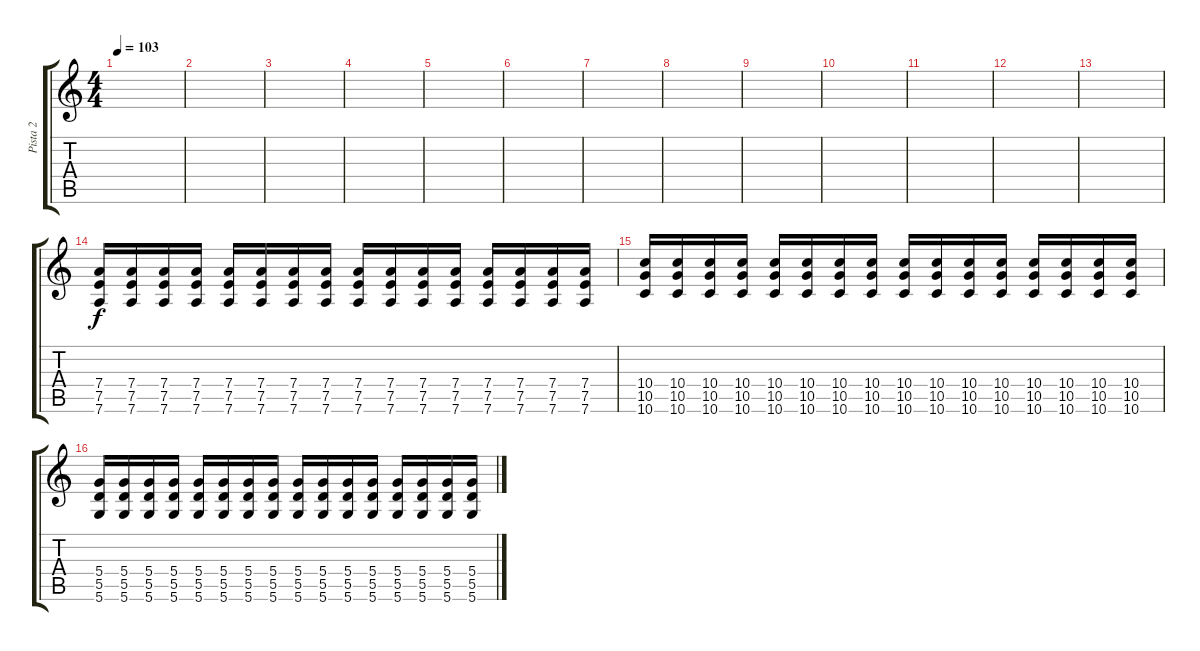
\track ("Pista 2" "Pista 2") {instrument distortionguitar}
\staff {score tabs}
\tuning (E4 B3 G3 D3 A2 D2) {hide}
\ts (4 4)
\tempo 103
\clef g2
\ks c
|
|
|
|
|
|
|
|
|
|
|
|
|
(7.4 7.5 7.6).16 (7.4 7.5 7.6).16 (7.4 7.5 7.6).16 (7.4 7.5 7.6).16 (7.4 7.5 7.6).16 (7.4 7.5 7.6).16 (7.4 7.5 7.6).16 (7.4 7.5 7.6).16 (7.4 7.5 7.6).16 (7.4 7.5 7.6).16 (7.4 7.5 7.6).16 (7.4 7.5 7.6).16 (7.4 7.5 7.6).16 (7.4 7.5 7.6).16 (7.4 7.5 7.6).16 (7.4 7.5 7.6).16 |
(10.4 10.5 10.6).16 (10.4 10.5 10.6).16 (10.4 10.5 10.6).16 (10.4 10.5 10.6).16 (10.4 10.5 10.6).16 (10.4 10.5 10.6).16 (10.4 10.5 10.6).16 (10.4 10.5 10.6).16 (10.4 10.5 10.6).16 (10.4 10.5 10.6).16 (10.4 10.5 10.6).16 (10.4 10.5 10.6).16 (10.4 10.5 10.6).16 (10.4 10.5 10.6).16 (10.4 10.5 10.6).16 (10.4 10.5 10.6).16 |
(5.4 5.5 5.6).16 (5.4 5.5 5.6).16 (5.4 5.5 5.6).16 (5.4 5.5 5.6).16 (5.4 5.5 5.6).16 (5.4 5.5 5.6).16 (5.4 5.5 5.6).16 (5.4 5.5 5.6).16 (5.4 5.5 5.6).16 (5.4 5.5 5.6).16 (5.4 5.5 5.6).16 (5.4 5.5 5.6).16 (5.4 5.5 5.6).16 (5.4 5.5 5.6).16 (5.4 5.5 5.6).16 (5.4 5.5 5.6).16
